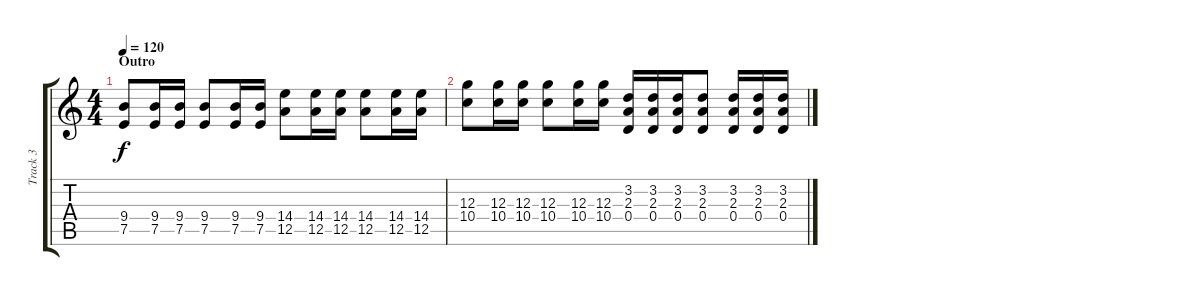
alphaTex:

\track ("Track 3" "Track 3") {instrument distortionguitar}
\staff {score tabs}
\tuning (E4 B3 G3 D3 A2 E2) {hide}
\ts (4 4)
\section ("" "Outro")
\tempo 120
\clef g2
\ks c
(9.4 7.5).8{dy f volume 6} (9.4 7.5).16 (9.4 7.5).16 (9.4 7.5).8 (9.4 7.5).16 (9.4 7.5).16 (14.4 12.5).8 (14.4 12.5).16 (14.4 12.5).16 (14.4 12.5).8 (14.4 12.5).16 (14.4 12.5).16 |
(12.3 10.4).8 (12.3 10.4).16 (12.3 10.4).16 (12.3 10.4).8 (12.3 10.4).16 (12.3 10.4).16 (3.2 2.3 0.4).16 (3.2 2.3 0.4).16 (3.2 2.3 0.4).16 (3.2 2.3 0.4).8 (3.2 2.3 0.4).16 (3.2 2.3 0.4).16 (3.2 2.3 0.4).16
